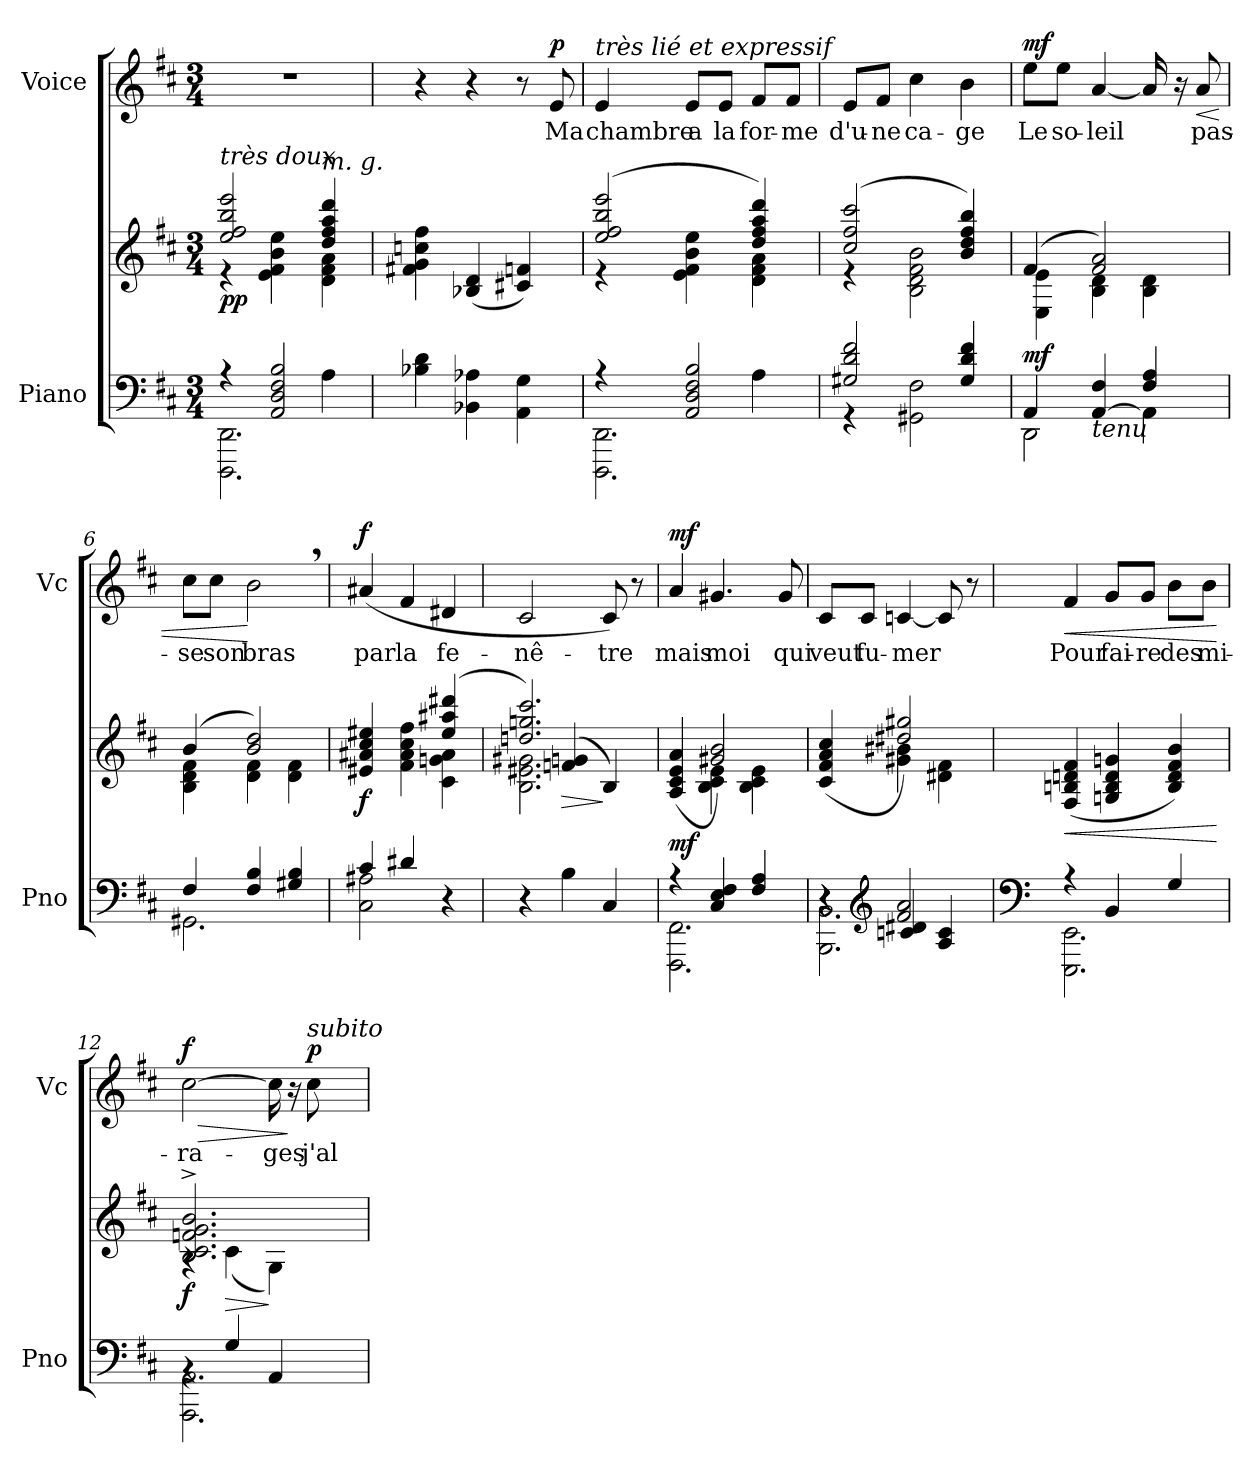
**kern	**kern	**dynam	**kern	**text	**dynam
*part2	*part2	*part2	*part1	*part1	*part1
*staff3	*staff2	*staff2/3	*staff1	*staff1	*staff1
*I"Piano	*	*	*I"Voice	*	*
*I'Pno	*	*	*I'Vc	*	*
*clefF4	*clefG2	*	*clefG2	*	*
*k[f#c#]	*k[f#c#]	*	*k[f#c#]	*	*
*M3/4	*M3/4	*	*M3/4	*	*
*MM50	*MM50	*	*MM50	*	*
=1	=1	=1	=1	=1	=1
*^	*^	*	*	*	*
*	*^	*	*	*	*	*	*
!	!	!	!	!	!	!LO:TX:a:B:t=Très calme et paresseux	!	!
!	!	!	!	!	!	!LO:TX:a:B:t=Très calme et paresseux	!	!
!	!	!	!LO:TX:a:i:t=très doux	!	!	!	!	!
!	!	!	!	!	!LO:DY:b	!	!	!
*	*	*	*	*	*	*^	*	*
4r	2.DDD\ 2.DD\	2ryy	2ee/ 2ff#/ 2bb/ 2eee/	4r	pp	2.r	2ryy	.	.
2AA/ 2D/ 2F#/ 2B/	.	.	.	4e\ 4f#\ 4b\ 4ee\	.	.	.	.	.
*	*	*	*	*	*	*MM50	*	*	*
!	!	!	!LO:TX:a:i:t=m. g.	!	!	!	!	!	!
.	.	4A\	4dd/ 4ff#/ 4aa/ 4ddd/	4d\ 4f#\ 4a\	.	.	4ryy	.	.
*v	*v	*v	*	*	*	*v	*v	*	*
*	*v	*v	*	*	*	*
=2	=2	=2	=2	=2	=2
4B-X\ 4d\	4f#X\ 4g\ 4ccn\ 4ff#\	.	4r	.	.
4BB-X\ 4A-X\	(>4B-X/ 4d/	.	4r	.	.
4AA\ 4G\	4c#X/ 4fn/)	.	8r	.	.
!	!	!	!	!LO:LY:b	!LO:DY:a
.	.	.	8e/	Ma	p
=3	=3	=3	=3	=3	=3
*^	*^	*	*	*	*
*	*^	*	*	*	*	*	*
!	!	!	!	!	!	!LO:TX:a:i:t=très lié et expressif	!	!
!	!	!	!	!	!	!	!LO:LY:b	!
4r	2.DDD\ 2.DD\	2ryy	(>2ee/ 2ff#/ 2bb/ 2eee/	4r	.	4e/	chambre	.
!	!	!	!	!	!	!	!LO:LY:b	!
2AA/ 2D/ 2F#/ 2B/	.	.	.	4e\ 4f#\ 4b\ 4ee\	.	8e/L	a	.
!	!	!	!	!	!	!	!LO:LY:b	!
.	.	.	.	.	.	8e/J	la	.
!	!	!	!	!	!	!	!LO:LY:b	!
.	.	4A\	4dd/ 4ff#/ 4aa/ 4ddd/)	4d\ 4f#\ 4a\	.	8f#/L	for-	.
!	!	!	!	!	!	!	!LO:LY:b	!
.	.	.	.	.	.	8f#/J	-me	.
*	*v	*v	*	*	*	*	*	*
!!LO:LB:g=z
=4	=4	=4	=4	=4	=4	=4	=4
!	!	!	!	!	!	!LO:LY:b	!
2G#X/ 2d/ 2f#/	4r	(>2cc#/ 2ff#/ 2ccc#/	4r	.	8e/L	d'u-	.
!	!	!	!	!	!	!LO:LY:b	!
.	.	.	.	.	8f#/J	-ne	.
!	!	!	!	!	!	!LO:LY:b	!
.	2GG#X\ 2F#\	.	2B\ 2d\ 2f#\ 2b\	.	4cc#\	ca-	.
!	!	!	!	!	!	!LO:LY:b	!
4G#/ 4d/ 4f#/	.	4b/ 4dd/ 4ff#/ 4bb/)	.	.	4b\	-ge	.
=5	=5	=5	=5	=5	=5	=5	=5
!	!	!	!	!LO:DY:b	!	!LO:LY:b	!LO:DY:a
4AA/	2DD<\	(>4f#/	4E\ 4e\	mf	8ee\L	Le	mf
!	!	!	!	!	!	!LO:LY:b	!
.	.	.	.	.	8ee\J	so-	.
!LO:TX:b:i:t=tenu	!	!	!	!	!	!	!
!	!	!	!	!	!	!LO:LY:b	!
[4AA/ 4F#/	.	2f#/ 2a/)	4B\ 4d\	.	[4a/	-leil	.
4F#/ 4A/	4AA\]	.	4B\ 4d\	.	16a/]	.	.
.	.	.	.	.	16r	.	.
!	!	!	!	!	!	!LO:LY:b	!LO:HP:b
.	.	.	.	.	8a/	pas-	<
=6	=6	=6	=6	=6	=6	=6	=6
!	!	!	!	!	!	!LO:LY:b	!
4F#/	2.GG#X\	(>4b/	4B\ 4d\ 4f#\	.	8cc#\L	-se	.
!	!	!	!	!	!	!LO:LY:b	!
.	.	.	.	.	8cc#\J	son	.
!	!	!	!	!	!	!LO:LY:b	!
4F#/ 4B/	.	2b/ 2dd/)	4d\ 4f#\	.	2b,\	bras	[
4G#X/ 4B/	.	.	4d\ 4f#\	.	.	.	.
=7	=7	=7	=7	=7	=7	=7	=7
!	!	!	!	!LO:DY:b	!	!LO:LY:b	!LO:DY:a
4c#/	2C#\ 2A#X\	4e#X/ 4a#X/ 4cc#/ 4ee#X/	2ryy	f	(>4a#X/	par	f
!	!	!	!	!	!	!LO:LY:b	!
4d#X/	.	4f#\ 4a#\ 4cc#\ 4ff#\	.	.	4f#/	la	.
!	!	!	!	!	!	!LO:LY:b	!
4r	4ryy	(>4ee#/ 4aa#X/ 4ddd#X/	4c#\ 4gni\ 4a#\	.	4d#X/	fe-	.
!!LO:LB:g=z
=8	=8	=8	=8	=8	=8	=8	=8
*	*	*	*^	*	*	*	*
!	!	!	!	!	!	!	!LO:LY:b	!
*v	*v	*	*	*	*	*	*	*
4r	2.ddn/ 2.ggn/ 2.ccc#/)	2.B\ 2.e#X\ 2.g#X\	4ryy	.	2c#/	-nê-	.
!	!	!	!	!LO:HP:b	!	!	!
4B\	.	.	(<4fn/ 4gn/	>	.	.	.
!	!	!	!	!	!	!LO:LY:b	!
4C#/	.	.	4B/)	]	8c#/)	-tre	.
.	.	.	.	.	8r	.	.
*	*	*v	*v	*	*	*	*
=9	=9	=9	=9	=9	=9	=9
*^	*	*	*	*	*	*
!	!	!	!	!LO:DY:b	!	!LO:LY:b	!LO:DY:a
4r	2.FFF#\ 2.FF#\	(<4A/ 4c#/ 4e/ 4a/	4ryy	mf	4a/	mais	mf
!	!	!	!	!	!	!LO:LY:b	!
4C#/ 4E/ 4F#/	.	2g#X/ 2b/)	4B\ 4c#\ 4e\	.	4.g#X/	moi	.
4F#/ 4A/	.	.	4B\ 4c#\ 4e\	.	.	.	.
!	!	!	!	!	!	!LO:LY:b	!
.	.	.	.	.	8g#/	qui	.
=10	=10	=10	=10	=10	=10	=10	=10
*	*^	*	*	*	*	*	*
!	!	!	!	!	!	!	!LO:LY:b	!
4r	2.BBB\ 2.BB\	4r	(<4c#/ 4f#/ 4a/ 4cc#/	4ryy	.	8c#/L	veut	.
!	!	!	!	!	!	!	!LO:LY:b	!
.	.	.	.	.	.	8c#/J	fu-	.
*clefG2	*	*	*	*	*	*	*	*
!	!	!	!	!	!	!	!LO:LY:b	!
2f#/ 2a/	.	4cn/ 4d#X/	2dd#X/ 2gg#X/)	4g#X\ 4b#X\	.	[4cn/	-mer	.
.	.	4A/ 4c/	.	4d#X\ 4f#\	.	8c/]	.	.
.	.	.	.	.	.	8r	.	.
*v	*v	*v	*	*	*	*	*	*
*	*v	*v	*	*	*	*
=11	=11	=11	=11	=11	=11
*clefF4	*	*	*	*	*
*^	*	*	*	*	*
!	!	!	!LO:HP:b	!	!LO:LY:b	!LO:HP:b
4r	2.EEE\ 2.EE\	(>4F#/ 4Bn/ 4dn/ 4f#/	<	4f#/	Pour	<
!	!	!	!	!	!LO:LY:b	!
4BB/	.	4Gn/ 4B/ 4d/ 4gn/	.	8g/L	fai-	.
!	!	!	!	!	!LO:LY:b	!
.	.	.	.	8g/J	-re	.
!	!	!	!	!	!LO:LY:b	!
4G/	.	4B/ 4d/ 4f#/ 4b/)	.	8b\L	des	.
!	!	!	!	!	!LO:LY:b	!
.	.	.	.	8b\J	mi-	.
*v	*v	*	*	*	*	*
.	.	[	.	.	[
!!LO:PB:g=z
=12	=12	=12	=12	=12	=12
*^	*^	*	*	*	*
!	!	!	!	!LO:DY:b	!	!LO:LY:b	!LO:HP:b
!	!	!	!	!	!	!	!LO:DY:n=1:a
4rBB	2.AAA\ 2.AA\	2.B/^ 2.c#/^ 2.fn/^ 2.g/^ 2.b/^	4rA	f	[2cc#\	-ra-	> f
!	!	!	!	!LO:HP:b	!	!	!
4G/	.	.	(>4c#\	>	.	.	.
!	!	!	!	!	!	!LO:LY:b	!
4AA/	.	.	4G\)	]	16cc#\]	-ges	.
.	.	.	.	.	16r	.	]
!	!	!	!	!	!LO:TX:a:i:t=subito	!	!
!	!	!	!	!	!	!LO:LY:b	!LO:DY:n=2:a
.	.	.	.	.	8cc#\	j'al-	p
*v	*v	*	*	*	*	*	*
*	*v	*v	*	*	*	*
=	=	=	=	=	=
*-	*-	*-	*-	*-	*-
